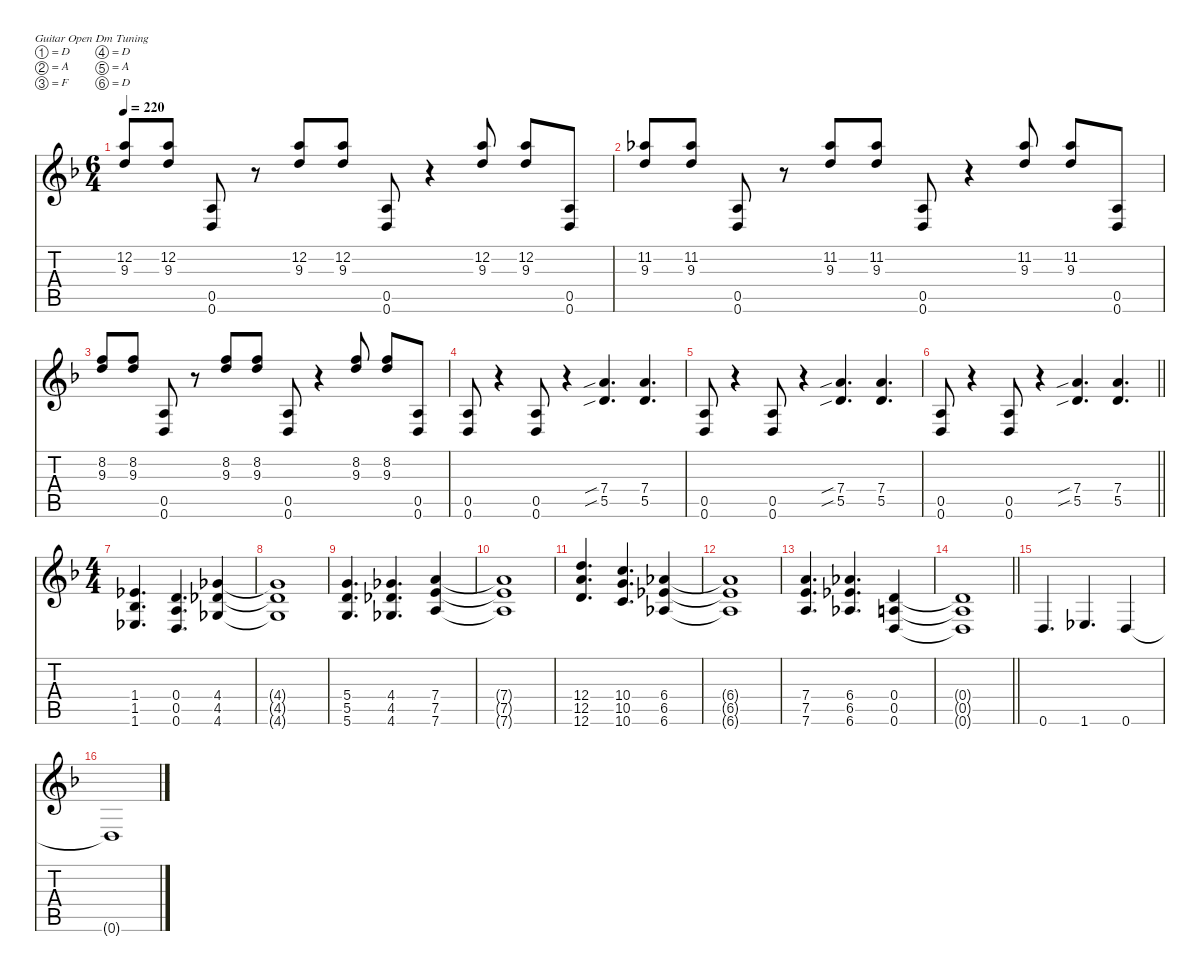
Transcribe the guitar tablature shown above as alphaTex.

\hideDynamics
\bracketExtendMode nobrackets
\singleTrackTrackNamePolicy hidden
\multiTrackTrackNamePolicy hidden
\firstSystemTrackNameMode fullname
\firstSystemTrackNameOrientation horizontal
\otherSystemsTrackNameOrientation horizontal
\track ("Guitar 1" "E-Gt") {defaultSystemsLayout 16 mute instrument distortionguitar}
\staff {score tabs}
\tuning (D4 A3 F3 D3 A2 D2)
\ts (6 4)
\tempo 220
\clef g2
\ks dminor
(12.2{acc forcenatural} 9.3{acc forcenatural}).8{dy f beam Up} (12.2{acc forcenatural} 9.3{acc forcenatural}).8{beam Up} (0.5{acc forcenatural} 0.6{acc forcenatural}).8{beam Up} r.8{beam Up} (12.2{acc forcenatural} 9.3{acc forcenatural}).8{beam Up} (12.2{acc forcenatural} 9.3{acc forcenatural}).8{beam Up} (0.5{acc forcenatural} 0.6{acc forcenatural}).8{beam Up} r.4{beam Up} (12.2{acc forcenatural} 9.3{acc forcenatural}).8{beam Up} (12.2{acc forcenatural} 9.3{acc forcenatural}).8{beam Up} (0.5{acc forcenatural} 0.6{acc forcenatural}).8{beam Up} |
(11.2{acc b} 9.3{acc forcenatural}).8{beam Up} (11.2{acc b} 9.3{acc forcenatural}).8{beam Up} (0.5{acc forcenatural} 0.6{acc forcenatural}).8{beam Up} r.8{beam Up} (11.2{acc b} 9.3{acc forcenatural}).8{beam Up} (11.2{acc b} 9.3{acc forcenatural}).8{beam Up} (0.5{acc forcenatural} 0.6{acc forcenatural}).8{beam Up} r.4{beam Up} (11.2{acc b} 9.3{acc forcenatural}).8{beam Up} (11.2{acc b} 9.3{acc forcenatural}).8{beam Up} (0.5{acc forcenatural} 0.6{acc forcenatural}).8{beam Up} |
(8.2{acc forcenatural} 9.3{acc forcenatural}).8{beam Up} (8.2{acc forcenatural} 9.3{acc forcenatural}).8{beam Up} (0.5{acc forcenatural} 0.6{acc forcenatural}).8{beam Up} r.8{beam Up} (8.2{acc forcenatural} 9.3{acc forcenatural}).8{beam Up} (8.2{acc forcenatural} 9.3{acc forcenatural}).8{beam Up} (0.5{acc forcenatural} 0.6{acc forcenatural}).8{beam Up} r.4{beam Up} (8.2{acc forcenatural} 9.3{acc forcenatural}).8{beam Up} (8.2{acc forcenatural} 9.3{acc forcenatural}).8{beam Up} (0.5{acc forcenatural} 0.6{acc forcenatural}).8{beam Up} |
(0.5{acc forcenatural} 0.6{acc forcenatural}).8{beam Up} r.4{beam Up} (0.5{acc forcenatural} 0.6{acc forcenatural}).8{beam Up} r.4{beam Up} (7.4{sib acc forcenatural} 5.5{sib acc forcenatural}).4{d beam Up} (7.4{acc forcenatural} 5.5{acc forcenatural}).4{d beam Up} |
(0.5{acc forcenatural} 0.6{acc forcenatural}).8{beam Up} r.4{beam Up} (0.5{acc forcenatural} 0.6{acc forcenatural}).8{beam Up} r.4{beam Up} (7.4{sib acc forcenatural} 5.5{sib acc forcenatural}).4{d beam Up} (7.4{acc forcenatural} 5.5{acc forcenatural}).4{d beam Up} |
\barLineRight lightlight
(0.5{acc forcenatural} 0.6{acc forcenatural}).8{beam Up} r.4{beam Up} (0.5{acc forcenatural} 0.6{acc forcenatural}).8{beam Up} r.4{beam Up} (7.4{sib acc forcenatural} 5.5{sib acc forcenatural}).4{d beam Up} (7.4{acc forcenatural} 5.5{acc forcenatural}).4{d beam Up} |
\ts (4 4)
(1.4{acc b} 1.5{acc b} 1.6{acc b}).4{d beam Up} (0.4{acc forcenatural} 0.5{acc forcenatural} 0.6{acc forcenatural}).4{d beam Up} (4.4{acc b} 4.5{acc b} 4.6{acc b}).4{beam Up} |
(4.4{t acc b} 4.5{t acc b} 4.6{t acc b}).1{beam Up} |
(5.4{acc forcenatural} 5.5{acc forcenatural} 5.6{acc forcenatural}).4{d beam Up} (4.4{acc b} 4.5{acc b} 4.6{acc b}).4{d beam Up} (7.4{acc forcenatural} 7.5{acc forcenatural} 7.6{acc forcenatural}).4{beam Up} |
(7.4{t acc forcenatural} 7.5{t acc forcenatural} 7.6{t acc forcenatural}).1{beam Up} |
(12.4{acc forcenatural} 12.5{acc forcenatural} 12.6{acc forcenatural}).4{d beam Up} (10.4{acc forcenatural} 10.5{acc forcenatural} 10.6{acc forcenatural}).4{d beam Up} (6.4{acc b} 6.5{acc b} 6.6{acc b}).4{beam Up} |
(6.4{t acc b} 6.5{t acc b} 6.6{t acc b}).1{beam Up} |
(7.4{acc forcenatural} 7.5{acc forcenatural} 7.6{acc forcenatural}).4{d beam Up} (6.4{acc b} 6.5{acc b} 6.6{acc b}).4{d beam Up} (0.4{acc forcenatural} 0.5{acc forcenatural} 0.6{acc forcenatural}).4{beam Up} |
\barLineRight lightlight
(0.4{t acc forcenatural} 0.5{t acc forcenatural} 0.6{t acc forcenatural}).1{beam Up} |
0.6{acc forcenatural}.4{d beam Up} 1.6{acc b}.4{d beam Up} 0.6{acc forcenatural}.4{beam Up} |
0.6{t acc forcenatural}.1{beam Up}
